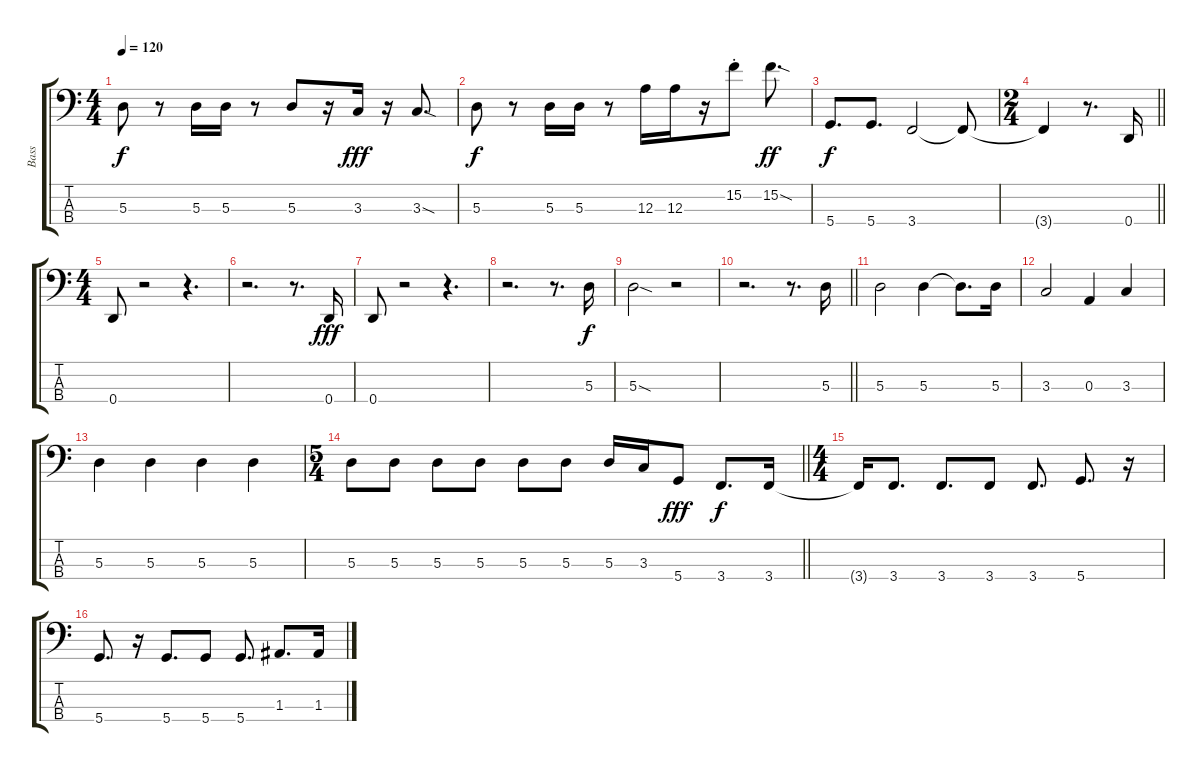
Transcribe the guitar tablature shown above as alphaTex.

\track ("Bass" "Bass") {instrument electricbasspick}
\staff {score tabs}
\tuning (G2 D2 A1 D1) {hide}
\ts (4 4)
\tempo 120
\clef f4
\ks c
5.3.8{dy f} r.8 5.3.16 5.3.16 r.8 5.3.8 r.16 3.3.16{dy fff} r.16 3.3{sod}.8{d} |
5.3.8{dy f} r.8 5.3.16 5.3.16 r.8 12.3.16 12.3.16 r.16 15.2{st}.8 15.2{sod}.8{d dy ff} |
5.4.8{d dy f} 5.4.8{d} 3.4.2 3.4{t}.8 |
\ts (2 4)
\barLineRight lightlight
3.4{t}.4 r.8{d} 0.4.16 |
\ts (4 4)
0.4.8 r.2 r.4{d} |
r.2{d} r.8{d} 0.4.16{dy fff} |
0.4.8 r.2 r.4{d} |
r.2{d} r.8{d} 5.3.16{dy f} |
5.3{sod}.2 r.2 |
\barLineRight lightlight
r.2{d} r.8{d} 5.3.16 |
\section ("" "")
5.3.2 5.3.4 5.3{t}.8{d} 5.3.16 |
3.3.2 0.3.4 3.3.4 |
5.3.4 5.3.4 5.3.4 5.3.4 |
\ts (5 4)
\barLineRight lightlight
5.3.8 5.3.8 5.3.8 5.3.8 5.3.8 5.3.8 5.3.16 3.3.16 5.4.8{dy fff} 3.4.8{d dy f} 3.4.16 |
\ts (4 4)
3.4{t}.16 3.4.8{d} 3.4.8{d} 3.4.8 3.4.8{d} 5.4.8{d} r.16 |
5.4.8{d} r.16 5.4.8{d} 5.4.8 5.4.8{d} 1.3.8{d} 1.3.16
